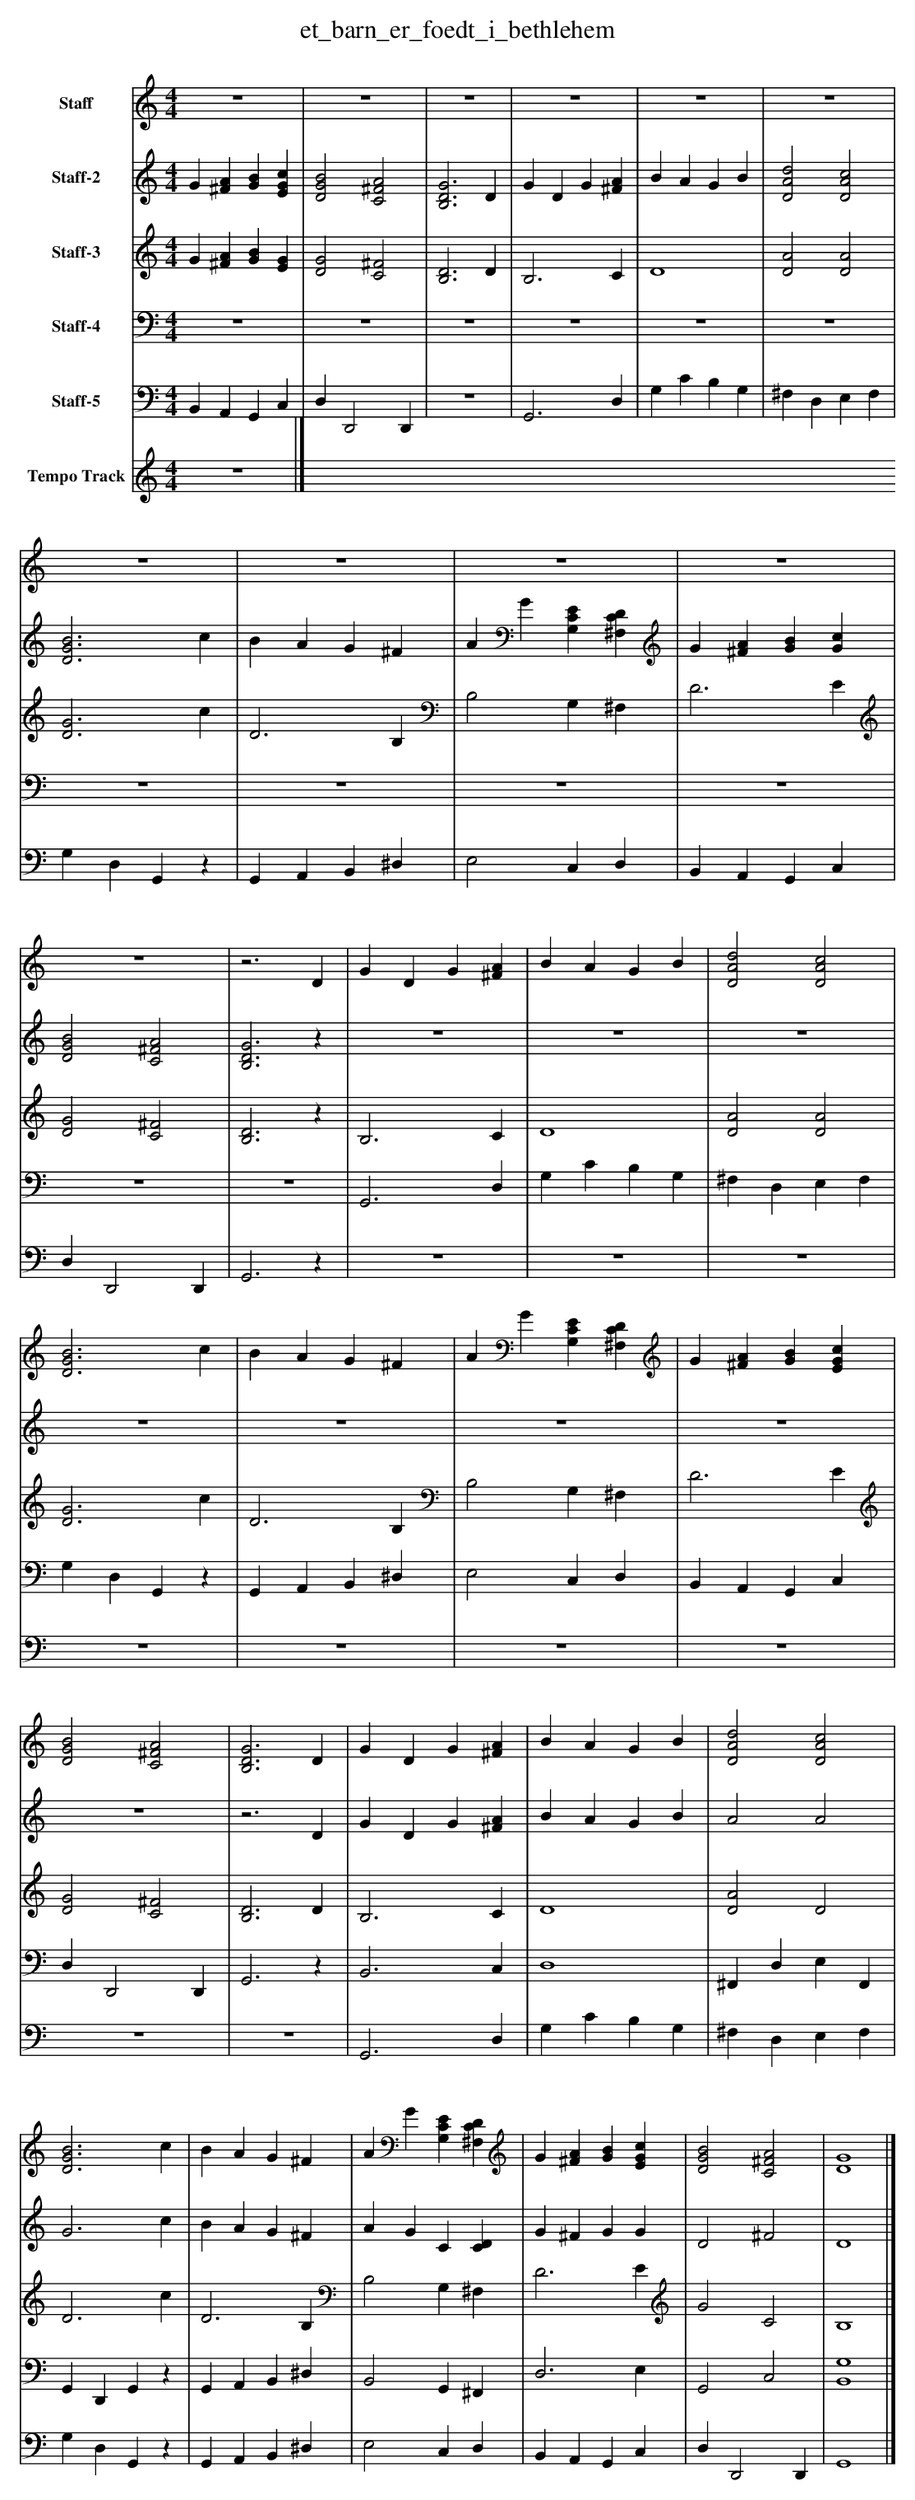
X:1
T: et_barn_er_foedt_i_bethlehem
L: 1/4
M: 4/4
V: P1 name="Staff"
V: P2 name="Staff-2"
V: P3 name="Staff-3"
V: P4 name="Staff-4"
V: P5 name="Staff-5"
V: P6 name="Tempo Track"
K: C
[V: P1]  [M: 4/4] Z | Z | Z | Z | Z | Z | Z | Z | Z | Z | Z | z3 D |  G D G [^FA] |  B A G B |  [D2A2d2] [D2A2c2] |  [D3G3B3] c |  B A G ^F |  A G [G,CE] [^F,CD] |  G [^FA] [GB] [EGc] |  [D2G2B2] [C2^F2A2] |  [B,3D3G3] D |  G D G [^FA] |  B A G B |  [D2A2d2] [D2A2c2] |  [D3G3B3] c |  B A G ^F |  A G [G,CE] [^F,CD] |  G [^FA] [GB] [EGc] |  [D2G2B2] [C2^F2A2] |  [D4G4] |]
[V: P2]  [M: 4/4]  G [^FA] [GB] [EGc] |  [D2G2B2] [C2^F2A2] |  [B,3D3G3] D |  G D G [^FA] |  B A G B |  [D2A2d2] [D2A2c2] |  [D3G3B3] c |  B A G ^F |  A G [G,CE] [^F,CD] |  G [^FA] [GB] [Gc] |  [D2G2B2] [C2^F2A2] |  [B,3D3G3]z | Z | Z | Z | Z | Z | Z | Z | Z | z3 D |  G D G [^FA] |  B A G B |  A2 A2 |  G3 c |  B A G ^F |  A G C [CD] |  G ^F G G |  D2 ^F2 |  D4 |]
[V: P3]  [M: 4/4]  G [^FA] [GB] [EG] |  [D2G2] [C2^F2] |  [B,3D3] D |  B,3 C |  D4 |  [D2A2] [D2A2] |  [D3G3] c |  D3 B, |  B,2 G, ^F, |  D3 E |  [D2G2] [C2^F2] |  [B,3D3]z |  B,3 C |  D4 |  [D2A2] [D2A2] |  [D3G3] c |  D3 B, |  B,2 G, ^F, |  D3 E |  [D2G2] [C2^F2] |  [B,3D3] D |  B,3 C |  D4 |  [D2A2] D2 |  D3 c |  D3 B, |  B,2 G, ^F, |  D3 E |  G2 C2 |  B,4 |]
[V: P4]  [M: 4/4] Z | Z | Z | Z | Z | Z | Z | Z | Z | Z | Z | Z |  G,,3 D, |  G, C B, G, |  ^F, D, E, F, |  G, D, G,,z |  G,, A,, B,, ^D, |  E,2 C, D, |  B,, A,, G,, C, |  D, D,,2 D,, |  G,,3z |  B,,3 C, |  D,4 |  ^F,, D, E, F,, |  G,, D,, G,,z |  G,, A,, B,, ^D, |  B,,2 G,, ^F,, |  D,3 E, |  G,,2 C,2 |  [B,,4G,4] |]
[V: P5]  [M: 4/4]  B,, A,, G,, C, |  D, D,,2 D,, | Z |  G,,3 D, |  G, C B, G, |  ^F, D, E, F, |  G, D, G,,z |  G,, A,, B,, ^D, |  E,2 C, D, |  B,, A,, G,, C, |  D, D,,2 D,, |  G,,3z | Z | Z | Z | Z | Z | Z | Z | Z | Z |  G,,3 D, |  G, C B, G, |  ^F, D, E, F, |  G, D, G,,z |  G,, A,, B,, ^D, |  E,2 C, D, |  B,, A,, G,, C, |  D, D,,2 D,, |  G,,4 |]
[V: P6]  [M: 4/4] Z |]
